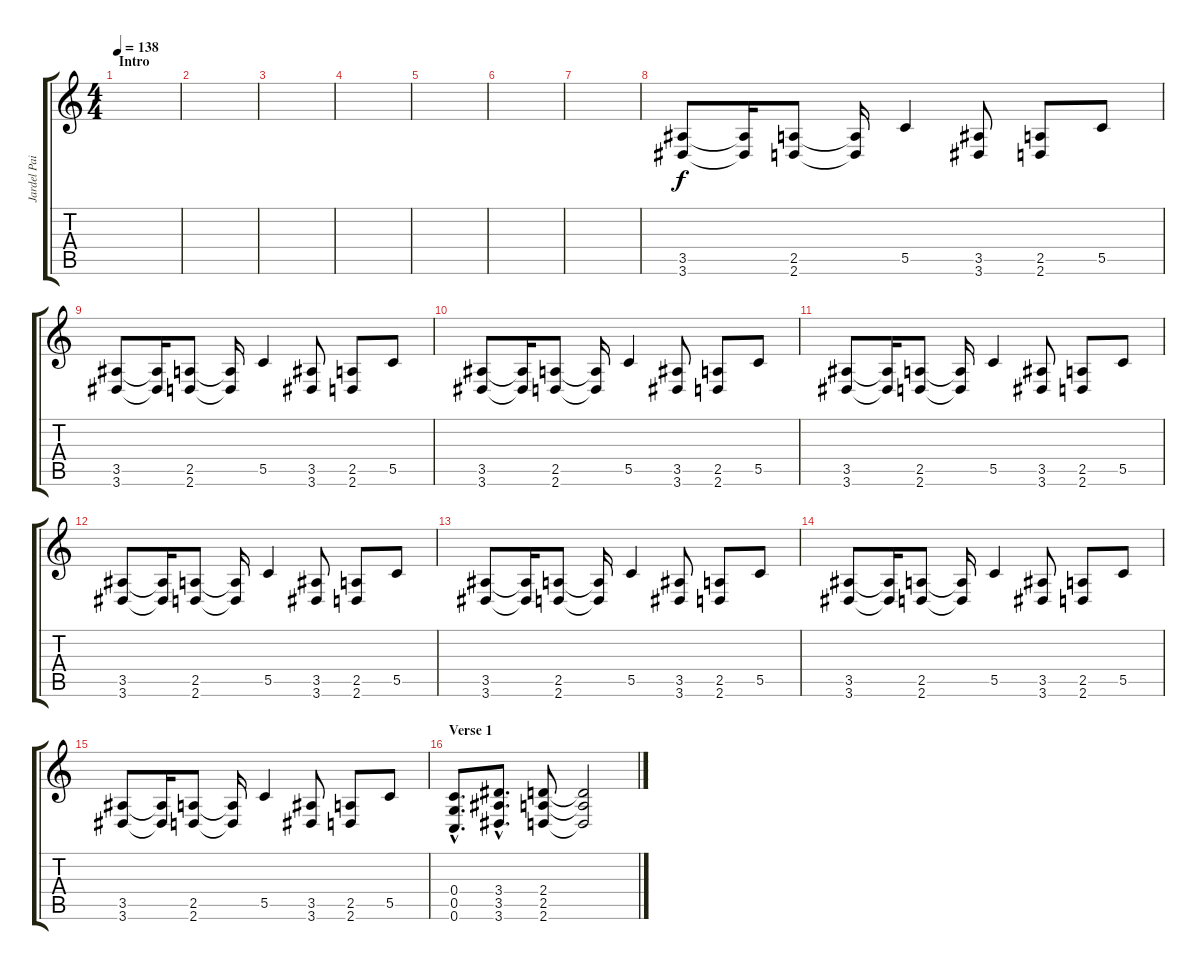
\track ("Jardel Paisante - Guitar" "Jardel Pai") {instrument distortionguitar}
\staff {score tabs}
\tuning (D4 A3 F3 C3 G2 C2) {hide}
\ts (4 4)
\section ("" "Intro")
\tempo 138
\clef g2
\ks c
|
|
|
|
|
|
|
(3.5 3.6).8 (3.5{t} 3.6{t}).16 (2.5 2.6).8 (2.5{t} 2.6{t}).16 5.5.4 (3.5 3.6).8 (2.5 2.6).8 5.5.8 |
(3.5 3.6).8 (3.5{t} 3.6{t}).16 (2.5 2.6).8 (2.5{t} 2.6{t}).16 5.5.4 (3.5 3.6).8 (2.5 2.6).8 5.5.8 |
(3.5 3.6).8 (3.5{t} 3.6{t}).16 (2.5 2.6).8 (2.5{t} 2.6{t}).16 5.5.4 (3.5 3.6).8 (2.5 2.6).8 5.5.8 |
(3.5 3.6).8 (3.5{t} 3.6{t}).16 (2.5 2.6).8 (2.5{t} 2.6{t}).16 5.5.4 (3.5 3.6).8 (2.5 2.6).8 5.5.8 |
(3.5 3.6).8 (3.5{t} 3.6{t}).16 (2.5 2.6).8 (2.5{t} 2.6{t}).16 5.5.4 (3.5 3.6).8 (2.5 2.6).8 5.5.8 |
(3.5 3.6).8 (3.5{t} 3.6{t}).16 (2.5 2.6).8 (2.5{t} 2.6{t}).16 5.5.4 (3.5 3.6).8 (2.5 2.6).8 5.5.8 |
(3.5 3.6).8 (3.5{t} 3.6{t}).16 (2.5 2.6).8 (2.5{t} 2.6{t}).16 5.5.4 (3.5 3.6).8 (2.5 2.6).8 5.5.8 |
(3.5 3.6).8 (3.5{t} 3.6{t}).16 (2.5 2.6).8 (2.5{t} 2.6{t}).16 5.5.4 (3.5 3.6).8 (2.5 2.6).8 5.5.8 |
\section ("" "Verse 1")
(0.4{hac} 0.5{hac} 0.6{hac}).8{d} (3.4{hac} 3.5{hac} 3.6{hac}).8{d} (2.4 2.5 2.6).8 (2.4{t} 2.5{t} 2.6{t}).2
